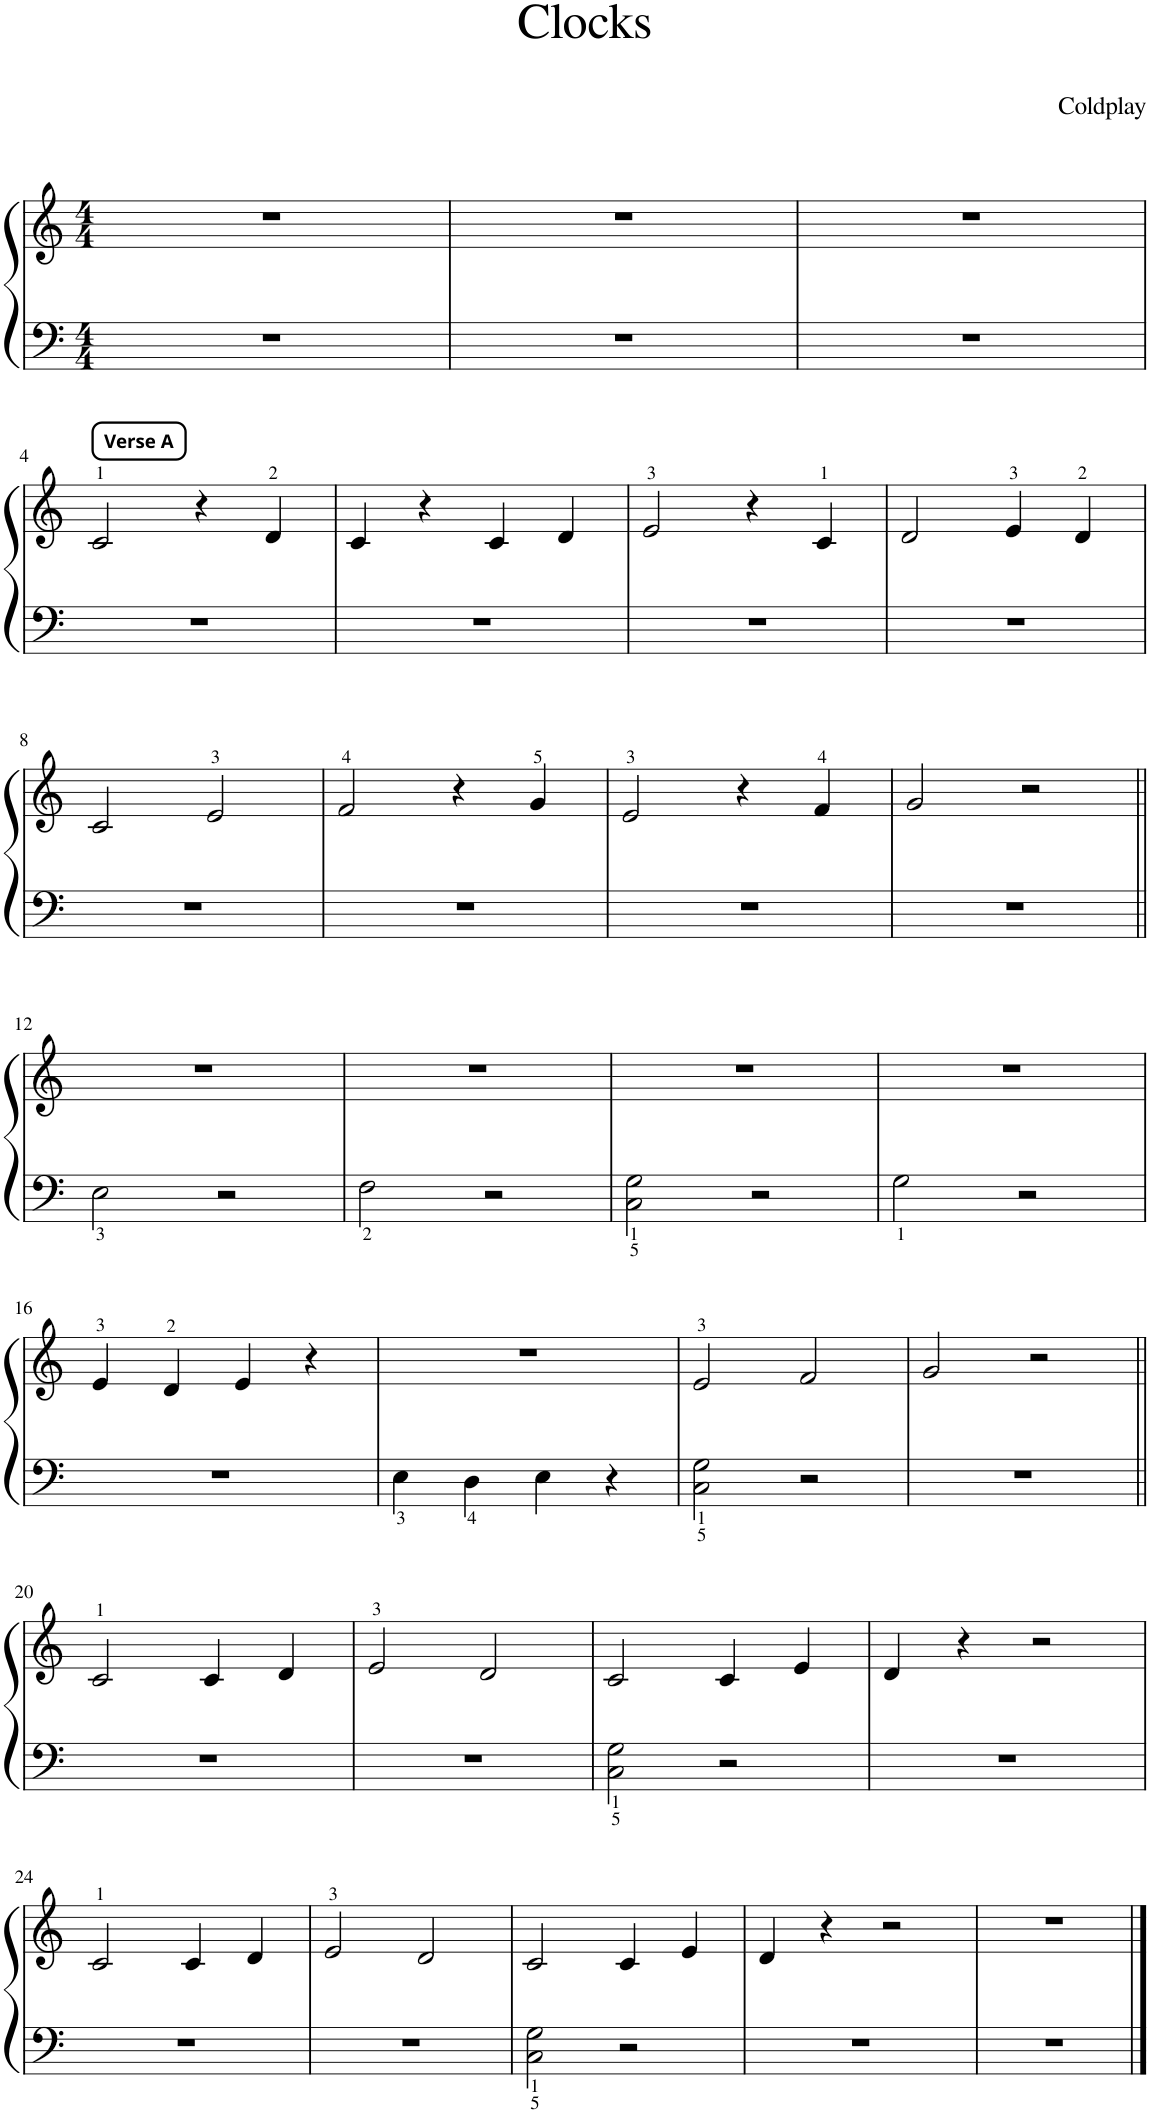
**kern	**kern
*part1	*part1
*staff2	*staff1
*I"Piano	*
*I'Pno.	*
*clefF4	*clefG2
*k[]	*k[]
*M4/4	*M4/4
=1	=1
1r	1r
=2	=2
1r	1r
=3	=3
1r	1r
!!LO:LB:g=z
!!LO:REH:place=s1:a:B:cj:fs=8:t=Verse A
=4	=4
1r	2c/
.	4r
.	4d/
=5	=5
1r	4c/
.	4r
.	4c/
.	4d/
=6	=6
1r	2e/
.	4r
.	4c/
=7	=7
1r	2d/
.	4e/
.	4d/
!!LO:LB:g=z
=8	=8
1r	2c/
.	2e/
=9	=9
1r	2f/
.	4r
.	4g/
=10	=10
1r	2e/
.	4r
.	4f/
=11	=11
1r	2g/
.	2r
!!LO:LB:g=z
=12||	=12||
2E\	1r
2r	.
=13	=13
2F\	1r
2r	.
=14	=14
2C\ 2G\	1r
2r	.
=15	=15
2G\	1r
2r	.
!!LO:LB:g=z
=16	=16
1r	4e/
.	4d/
.	4e/
.	4r
=17	=17
4E\	1r
4D\	.
4E\	.
4r	.
=18	=18
2C\ 2G\	2e/
2r	2f/
=19	=19
1r	2g/
.	2r
!!LO:LB:g=z
=20||	=20||
1r	2c/
.	4c/
.	4d/
=21	=21
1r	2e/
.	2d/
=22	=22
2C\ 2G\	2c/
2r	4c/
.	4e/
=23	=23
1r	4d/
.	4r
.	2r
!!LO:LB:g=z
=24	=24
1r	2c/
.	4c/
.	4d/
=25	=25
1r	2e/
.	2d/
=26	=26
2C\ 2G\	2c/
2r	4c/
.	4e/
=27	=27
1r	4d/
.	4r
.	2r
=28	=28
1r	1r
==	==
*-	*-
